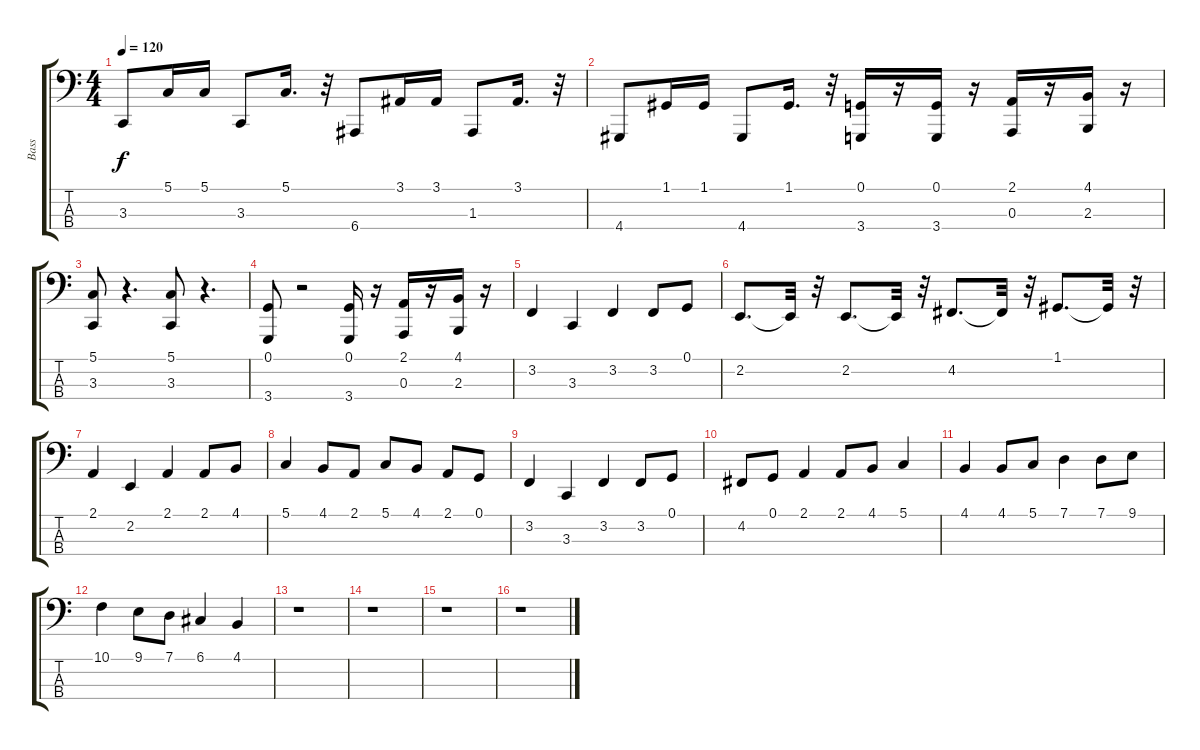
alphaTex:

\track ("Bass" "Bass") {instrument trombone}
\staff {score tabs}
\tuning (G2 D2 A1 E1) {hide}
\ts (4 4)
\tempo 120
\clef f4
\ks c
3.3.8{dy f} 5.1.16 5.1.16 3.3.8 5.1.16{d} r.32 6.4.8 3.1.16 3.1.16 1.3.8 3.1.16{d} r.32 |
4.4.8 1.1.16 1.1.16 4.4.8 1.1.16{d} r.32 (0.1 3.4).16 r.16 (0.1 3.4).16 r.16 (2.1 0.3).16 r.16 (4.1 2.3).16 r.16 |
(5.1 3.3).8 r.4{d} (5.1 3.3).8 r.4{d} |
(0.1 3.4).8 r.2 (0.1 3.4).16 r.16 (2.1 0.3).16 r.16 (4.1 2.3).16 r.16 |
3.2.4 3.3.4 3.2.4 3.2.8 0.1.8 |
2.2.8{d} 2.2{t}.32 r.32 2.2.8{d} 2.2{t}.32 r.32 4.2.8{d} 4.2{t}.32 r.32 1.1.8{d} 1.1{t}.32 r.32 |
2.1.4 2.2.4 2.1.4 2.1.8 4.1.8 |
5.1.4 4.1.8 2.1.8 5.1.8 4.1.8 2.1.8 0.1.8 |
3.2.4 3.3.4 3.2.4 3.2.8 0.1.8 |
4.2.8 0.1.8 2.1.4 2.1.8 4.1.8 5.1.4 |
4.1.4 4.1.8 5.1.8 7.1.4 7.1.8 9.1.8 |
10.1.4 9.1.8 7.1.8 6.1.4 4.1.4 |
r.1 |
r.1 |
r.1 |
r.1
